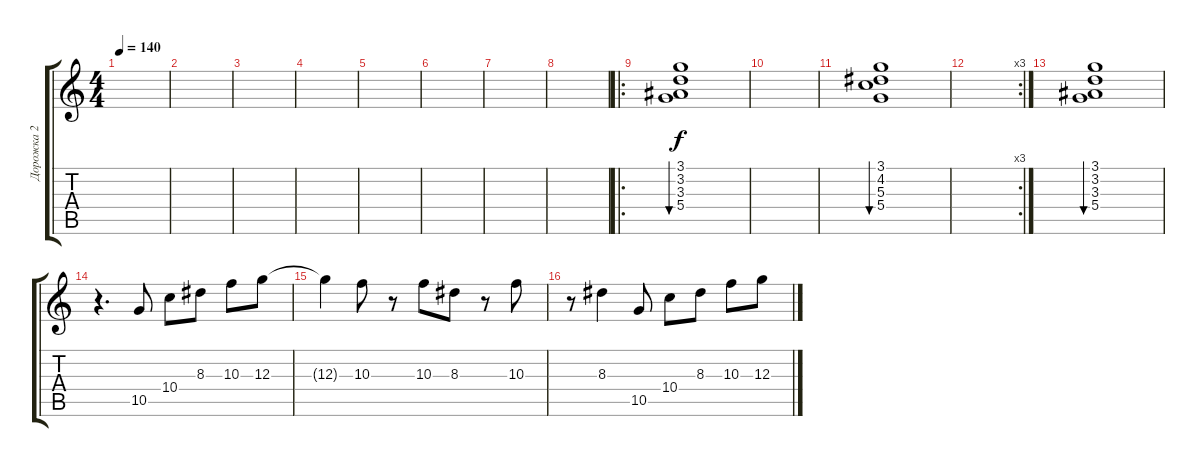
\track ("Дорожка 2" "Дорожка 2") {instrument electricguitarjazz}
\staff {score tabs}
\tuning (E4 B3 G3 D3 A2 E2) {hide}
\ts (4 4)
\tempo 140
\clef g2
\ks c
|
|
|
|
|
|
|
|
\ro
(3.1 3.2 3.3 5.4).1{bu 240} |
|
(3.1 4.2 5.3 5.4).1{bu 240} |
\rc 3
|
(3.1 3.2 3.3 5.4).1{bu 240} |
r.4{d} 10.5.8{instrument electricguitarjazz} 10.4.8 8.3.8 10.3.8 12.3.8 |
12.3{t}.4 10.3.8 r.8 10.3.8 8.3.8 r.8 10.3.8 |
r.8 8.3.4 10.5.8{instrument electricguitarjazz} 10.4.8 8.3.8 10.3.8 12.3.8
